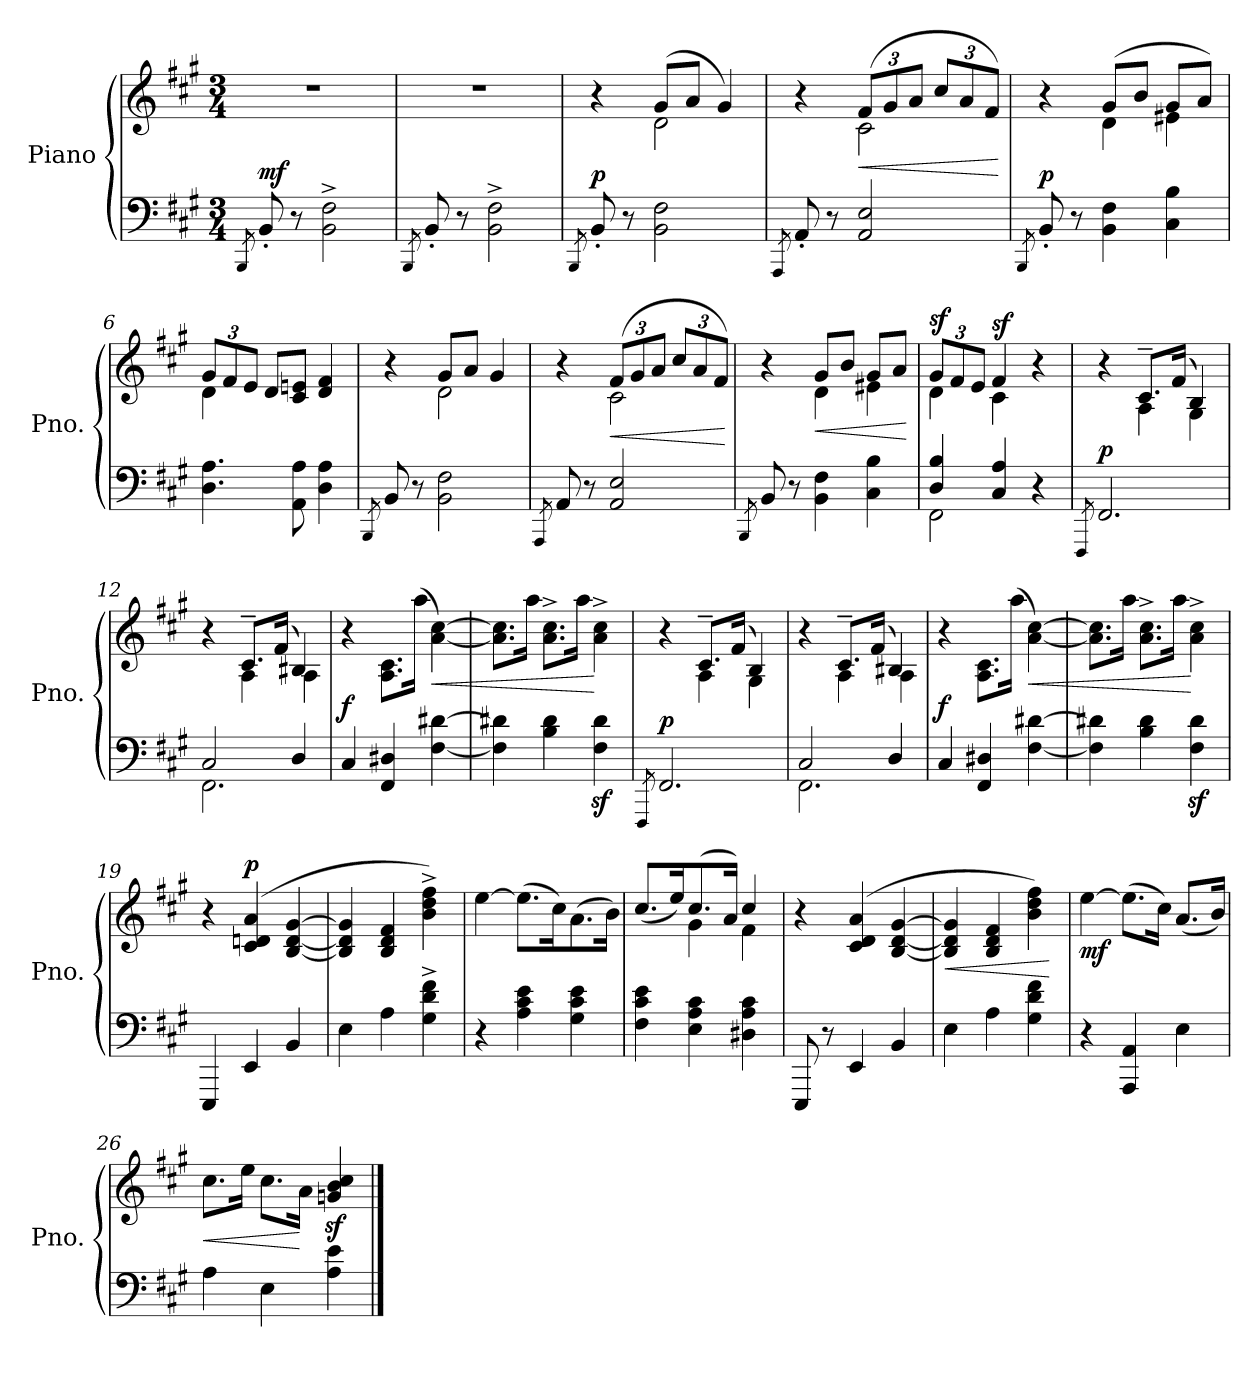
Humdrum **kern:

**kern	**kern	**dynam
*part1	*part1	*part1
*staff2	*staff1	*staff1/2
*I"Piano	*	*
*I'Pno.	*	*
*clefF4	*clefG2	*
*k[f#c#g#]	*k[f#c#g#]	*
*M3/4	*M3/4	*
*MM120	*MM120	*
=1	=1	=1
8qBBB/	.	.
!	!	!LO:DY:a=2
8BB'/	2.r	mf
8r	.	.
2BB\^ 2F#\^	.	.
=2	=2	=2
8qBBB/	.	.
8BB'/	2.r	.
8r	.	.
2BB\^ 2F#\^	.	.
=3	=3	=3
8qBBB/	.	.
*	*^	*
!	!	!	!LO:DY:a=2
8BB'/	4r	4ryy	p
8r	.	.	.
2BB\ 2F#\	(>8g#/L	2d\	.
.	8a/J	.	.
.	4g#/)	.	.
=4	=4	=4	=4
8qAAA/	.	.	.
8AA'/	4r	4ryy	.
8r	.	.	.
*	*Xbrackettup	*	*
!	!	!	!LO:HP:b
2AA/ 2E/	(>12f#/L	2c#\	<
.	12g#/	.	.
.	12a/J	.	.
.	12cc#/L	.	.
.	12a/	.	.
.	12f#/J)	.	.
*	*v	*v	*
.	.	[
=5	=5	=5
8qBBB/	.	.
*	*^	*
!	!	!	!LO:DY:a=2
8BB'/	4r	4ryy	p
8r	.	.	.
4BB\ 4F#\	(>8g#/L	4d\	.
.	8b/J	.	.
4C#\ 4B\	8g#/L	4e#X\	.
.	8a/J)	.	.
!!LO:LB:g=z	!!
=6	=6	=6	=6
4.D\ 4.A\	12g#/L	4d\	.
.	12f#/	.	.
.	12e/J	.	.
.	8d/L	2ryy	.
8AA\ 8A\	8c#/ 8en/J	.	.
4D\ 4A\	4d/ 4f#/	.	.
=7	=7	=7	=7
8qBBB/	.	.	.
8BB/	4r	4ryy	.
8r	.	.	.
2BB\ 2F#\	8g#/L	2d\	.
.	8a/J	.	.
.	4g#/	.	.
=8	=8	=8	=8
8qAAA/	.	.	.
8AA/	4r	4ryy	.
8r	.	.	.
!	!	!	!LO:HP:b
2AA/ 2E/	(>12f#/L	2c#\	<
.	12g#/	.	.
.	12a/J	.	.
.	12cc#/L	.	.
.	12a/	.	.
.	12f#/J)	.	.
*	*v	*v	*
.	.	[
=9	=9	=9
8qBBB/	.	.
*	*^	*
8BB/	4r	4ryy	.
8r	.	.	.
!	!	!	!LO:HP:b
4BB\ 4F#\	8g#/L	4d\	<
.	8b/J	.	.
4C#\ 4B\	8g#/L	4e#X\	.
.	8a/J	.	.
*	*v	*v	*
.	.	[
=10	=10	=10
*^	*^	*
!	!	!	!	!LO:DY:a
4D/ 4B/	2FF#\	12g#/L	4d\	sf
.	.	12f#/	.	.
.	.	12e/J	.	.
!	!	!	!	!LO:DY:a
4C#/ 4A/	.	4f#/	4c#\	sf
4r	4ryy	4r	4ryy	.
*v	*v	*	*	*
!!LO:LB:g=z	!!
=11	=11	=11	=11
8qFFF#/	.	.	.
!	!	!	!LO:DY:a=2
2.FF#/	4r	4ryy	p
.	8.c#~/L	4A\	.
.	(>16f#/Jk	.	.
.	4B/)	4G#\	.
=12	=12	=12	=12
*^	*	*	*
2C#/	2.FF#\	4r	4ryy	.
.	.	8.c#~/L	4A\	.
.	.	(>16f#/Jk	.	.
4D/	.	4B#X/)	4A\	.
*v	*v	*	*	*
=13	=13	=13	=13
!	!	!	!LO:DY:a=2
*	*v	*v	*
4C#/	4r	f
4FF#/ 4D#X/	8.A\ 8.c#\L	.
.	(>16aa\Jk	.
!	!	!LO:HP:b
[4F#\ [4d#X\	[4a\ [4cc#\)	<
=14	=14	=14
4F#\] 4d#X\]	8.a\] 8.cc#\]L	.
.	16aa\Jk	.
4B\ 4d#\	8.a\^ 8.cc#\^L	.
.	16aa\Jk	.
4F#\z> 4d#\z>	4a\^ 4cc#\^	[
=15	=15	=15
8qFFF#/	.	.
*	*^	*
!	!	!	!LO:DY:a=2
2.FF#/	4r	4ryy	p
.	8.c#~/L	4A\	.
.	(>16f#/Jk	.	.
.	4B/)	4G#\	.
=16	=16	=16	=16
*^	*	*	*
2C#/	2.FF#\	4r	4ryy	.
.	.	8.c#~/L	4A\	.
.	.	(>16f#/Jk	.	.
4D/	.	4B#X/)	4A\	.
*v	*v	*	*	*
!!LO:LB:g=z
=17	=17	=17	=17
!	!	!	!LO:DY:a=2
*	*v	*v	*
4C#/	4r	f
4FF#/ 4D#X/	8.A\ 8.c#\L	.
.	(>16aa\Jk	.
!	!	!LO:HP:b
[4F#\ [4d#X\	[4a\ [4cc#\)	<
=18	=18	=18
4F#\] 4d#X\]	8.a\] 8.cc#\]L	.
.	16aa\Jk	.
4B\ 4d#\	8.a\^ 8.cc#\^L	.
.	16aa\Jk	.
4F#\z> 4d#\z>	4a\^ 4cc#\^	[
=19	=19	=19
4EEE/	4r	.
!	!	!LO:DY:a
4EE/	(>4c#/ 4dn/ 4a/	p
4BB/	[4B/ [4d/ [4g#/	.
=20	=20	=20
4E\	4B/] 4d/] 4g#/]	.
4A\	4B/ 4d/ 4f#/	.
4G#\^ 4d\^ 4f#\^	4b\^ 4dd\^ 4ff#\^)	.
=21	=21	=21
4r	[4ee\	.
4A\ 4c#\ 4e\	(>8.ee\L]	.
.	16cc#\K)	.
4G#\ 4c#\ 4e\	(>8.a\	.
.	16b\Jk)	.
=22	=22	=22
*	*^	*
4F#\ 4c#\ 4e\	(>8.cc#/L	4ryy	.
.	16ee/K)	.	.
4E\ 4A\ 4c#\	(>8.cc#/	4g#\	.
.	16a/Jk)	.	.
4D#X\ 4A\ 4c#\	4cc#/	4f#\	.
*	*v	*v	*
=23	=23	=23
8EEE/	4r	.
8r	.	.
4EE/	(>4c#/ 4d/ 4a/	.
4BB/	[4B/ [4d/ [4g#/	.
!!LO:LB:g=z
=24	=24	=24
!	!	!LO:HP:b
4E\	4B/] 4d/] 4g#/]	<
4A\	4B/ 4d/ 4f#/	.
4G#\ 4d\ 4f#\	4b\ 4dd\ 4ff#\)	.
.	.	[
=25	=25	=25
!	!	!LO:DY:b
4r	[4ee\	mf
4AAA/ 4AA/	(>8.ee\L]	.
.	16cc#\Jk)	.
4E\	(<8.a/L	.
.	16b/Jk)	.
=26	=26	=26
!	!	!LO:HP:b
4A\	8.cc#\L	<
.	16ee\Jk	.
4E\	8.cc#\L	.
.	16a\Jk	[
4A\ 4e\	4gn/z< 4b/z< 4cc#/z<	.
==	==	==
*-	*-	*-
